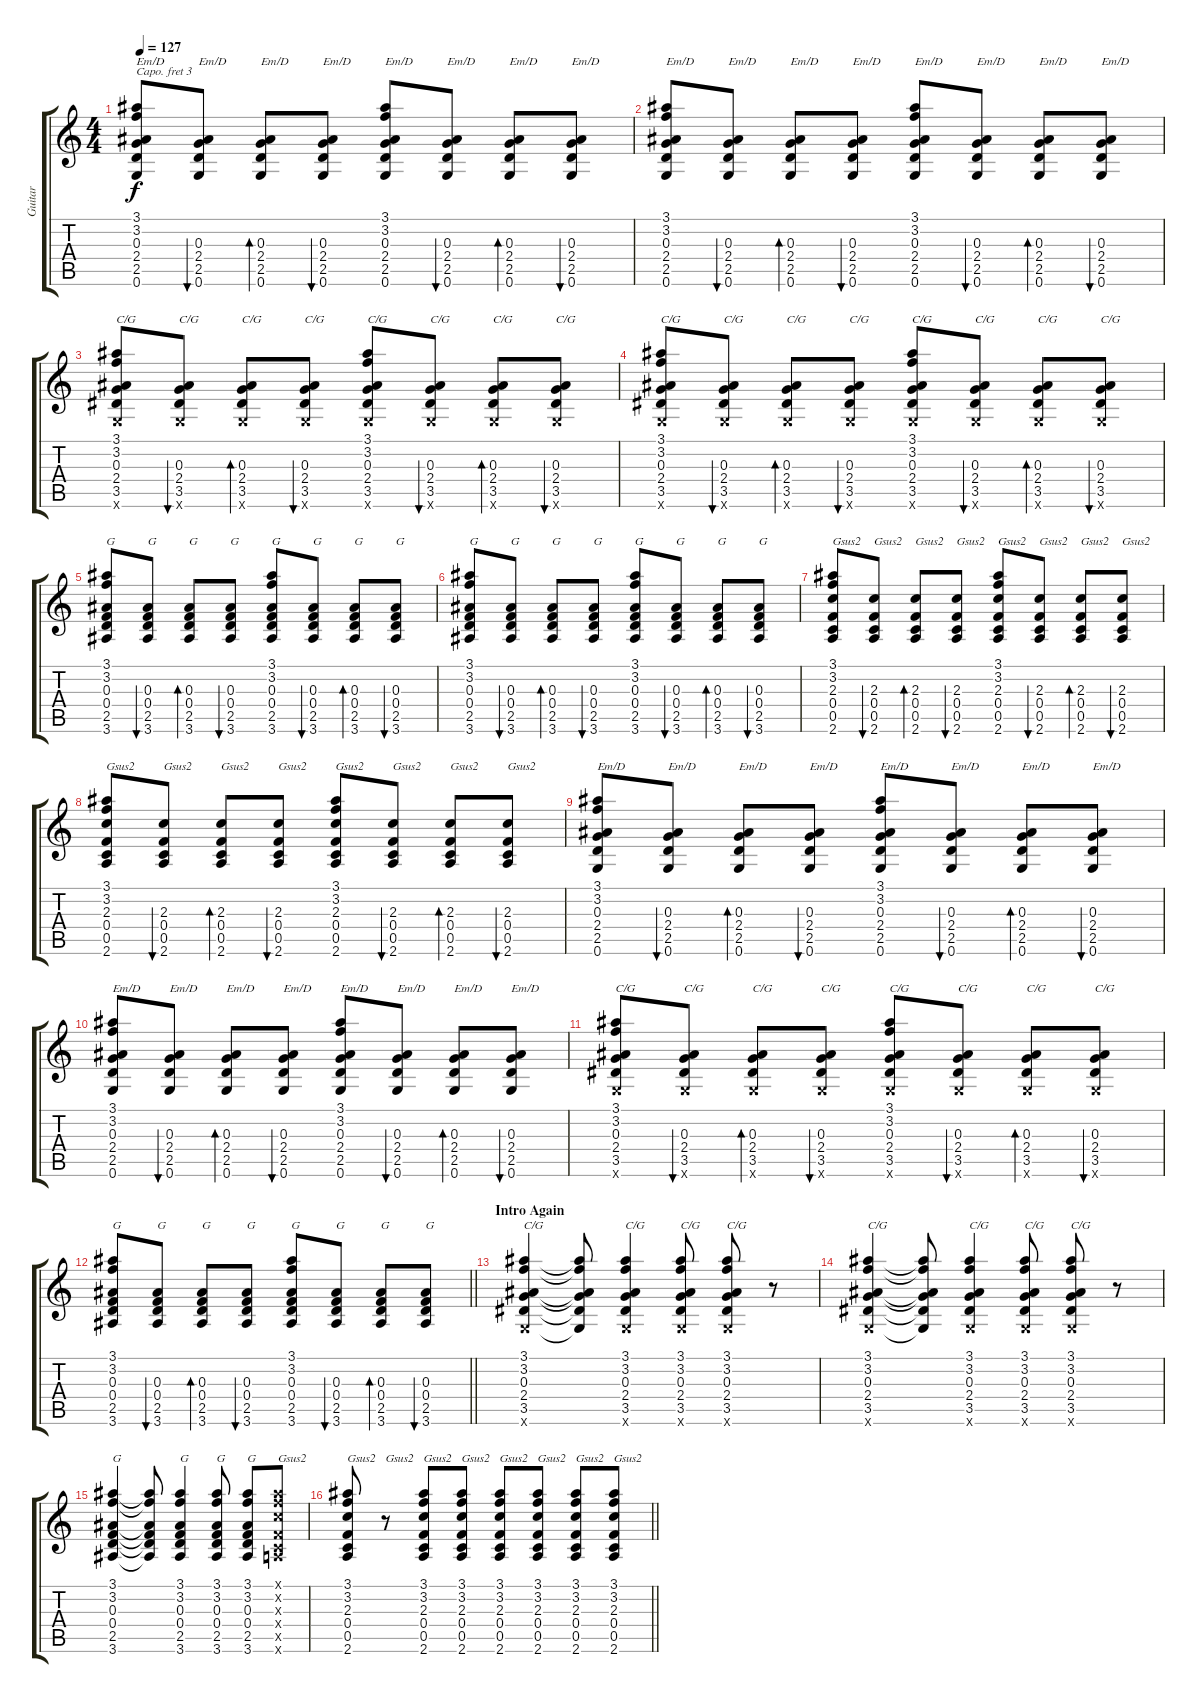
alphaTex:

\track ("Guitar" "Guitar") {instrument acousticguitarsteel}
\staff {score tabs}
\capo 3
\tuning (E4 B3 G3 D3 A2 E2) {hide}
\ts (4 4)
\tempo 127
\clef g2
\ks c
(3.1 3.2 0.3 2.4 2.5 0.6).8{txt "Em/D" dy f} (0.3 2.4 2.5 0.6).8{bu 60 txt "Em/D"} (0.3 2.4 2.5 0.6).8{bd 60 txt "Em/D"} (0.3 2.4 2.5 0.6).8{bu 60 txt "Em/D"} (3.1 3.2 0.3 2.4 2.5 0.6).8{txt "Em/D"} (0.3 2.4 2.5 0.6).8{bu 60 txt "Em/D"} (0.3 2.4 2.5 0.6).8{bd 60 txt "Em/D"} (0.3 2.4 2.5 0.6).8{bu 60 txt "Em/D"} |
(3.1 3.2 0.3 2.4 2.5 0.6).8{txt "Em/D"} (0.3 2.4 2.5 0.6).8{bu 60 txt "Em/D"} (0.3 2.4 2.5 0.6).8{bd 60 txt "Em/D"} (0.3 2.4 2.5 0.6).8{bu 60 txt "Em/D"} (3.1 3.2 0.3 2.4 2.5 0.6).8{txt "Em/D"} (0.3 2.4 2.5 0.6).8{bu 60 txt "Em/D"} (0.3 2.4 2.5 0.6).8{bd 60 txt "Em/D"} (0.3 2.4 2.5 0.6).8{bu 60 txt "Em/D"} |
(3.1 3.2 0.3 2.4 3.5 0.6{x}).8{txt "C/G"} (0.3 2.4 3.5 0.6{x}).8{bu 60 txt "C/G"} (0.3 2.4 3.5 0.6{x}).8{bd 60 txt "C/G"} (0.3 2.4 3.5 0.6{x}).8{bu 60 txt "C/G"} (3.1 3.2 0.3 2.4 3.5 0.6{x}).8{txt "C/G"} (0.3 2.4 3.5 0.6{x}).8{bu 60 txt "C/G"} (0.3 2.4 3.5 0.6{x}).8{bd 60 txt "C/G"} (0.3 2.4 3.5 0.6{x}).8{bu 60 txt "C/G"} |
(3.1 3.2 0.3 2.4 3.5 0.6{x}).8{txt "C/G"} (0.3 2.4 3.5 0.6{x}).8{bu 60 txt "C/G"} (0.3 2.4 3.5 0.6{x}).8{bd 60 txt "C/G"} (0.3 2.4 3.5 0.6{x}).8{bu 60 txt "C/G"} (3.1 3.2 0.3 2.4 3.5 0.6{x}).8{txt "C/G"} (0.3 2.4 3.5 0.6{x}).8{bu 60 txt "C/G"} (0.3 2.4 3.5 0.6{x}).8{bd 60 txt "C/G"} (0.3 2.4 3.5 0.6{x}).8{bu 60 txt "C/G"} |
(3.1 3.2 0.3 0.4 2.5 3.6).8{txt "G"} (0.3 0.4 2.5 3.6).8{bu 60 txt "G"} (0.3 0.4 2.5 3.6).8{bd 60 txt "G"} (0.3 0.4 2.5 3.6).8{bu 60 txt "G"} (3.1 3.2 0.3 0.4 2.5 3.6).8{txt "G"} (0.3 0.4 2.5 3.6).8{bu 60 txt "G"} (0.3 0.4 2.5 3.6).8{bd 60 txt "G"} (0.3 0.4 2.5 3.6).8{bu 60 txt "G"} |
(3.1 3.2 0.3 0.4 2.5 3.6).8{txt "G"} (0.3 0.4 2.5 3.6).8{bu 60 txt "G"} (0.3 0.4 2.5 3.6).8{bd 60 txt "G"} (0.3 0.4 2.5 3.6).8{bu 60 txt "G"} (3.1 3.2 0.3 0.4 2.5 3.6).8{txt "G"} (0.3 0.4 2.5 3.6).8{bu 60 txt "G"} (0.3 0.4 2.5 3.6).8{bd 60 txt "G"} (0.3 0.4 2.5 3.6).8{bu 60 txt "G"} |
(3.1 3.2 2.3 0.4 0.5 2.6).8{txt "Gsus2"} (2.3 0.4 0.5 2.6).8{bu 60 txt "Gsus2"} (2.3 0.4 0.5 2.6).8{bd 60 txt "Gsus2"} (2.3 0.4 0.5 2.6).8{bu 60 txt "Gsus2"} (3.1 3.2 2.3 0.4 0.5 2.6).8{txt "Gsus2"} (2.3 0.4 0.5 2.6).8{bu 60 txt "Gsus2"} (2.3 0.4 0.5 2.6).8{bd 60 txt "Gsus2"} (2.3 0.4 0.5 2.6).8{bu 60 txt "Gsus2"} |
(3.1 3.2 2.3 0.4 0.5 2.6).8{txt "Gsus2"} (2.3 0.4 0.5 2.6).8{bu 60 txt "Gsus2"} (2.3 0.4 0.5 2.6).8{bd 60 txt "Gsus2"} (2.3 0.4 0.5 2.6).8{bu 60 txt "Gsus2"} (3.1 3.2 2.3 0.4 0.5 2.6).8{txt "Gsus2"} (2.3 0.4 0.5 2.6).8{bu 60 txt "Gsus2"} (2.3 0.4 0.5 2.6).8{bd 60 txt "Gsus2"} (2.3 0.4 0.5 2.6).8{bu 60 txt "Gsus2"} |
(3.1 3.2 0.3 2.4 2.5 0.6).8{txt "Em/D"} (0.3 2.4 2.5 0.6).8{bu 60 txt "Em/D"} (0.3 2.4 2.5 0.6).8{bd 60 txt "Em/D"} (0.3 2.4 2.5 0.6).8{bu 60 txt "Em/D"} (3.1 3.2 0.3 2.4 2.5 0.6).8{txt "Em/D"} (0.3 2.4 2.5 0.6).8{bu 60 txt "Em/D"} (0.3 2.4 2.5 0.6).8{bd 60 txt "Em/D"} (0.3 2.4 2.5 0.6).8{bu 60 txt "Em/D"} |
(3.1 3.2 0.3 2.4 2.5 0.6).8{txt "Em/D"} (0.3 2.4 2.5 0.6).8{bu 60 txt "Em/D"} (0.3 2.4 2.5 0.6).8{bd 60 txt "Em/D"} (0.3 2.4 2.5 0.6).8{bu 60 txt "Em/D"} (3.1 3.2 0.3 2.4 2.5 0.6).8{txt "Em/D"} (0.3 2.4 2.5 0.6).8{bu 60 txt "Em/D"} (0.3 2.4 2.5 0.6).8{bd 60 txt "Em/D"} (0.3 2.4 2.5 0.6).8{bu 60 txt "Em/D"} |
(3.1 3.2 0.3 2.4 3.5 0.6{x}).8{txt "C/G"} (0.3 2.4 3.5 0.6{x}).8{bu 60 txt "C/G"} (0.3 2.4 3.5 0.6{x}).8{bd 60 txt "C/G"} (0.3 2.4 3.5 0.6{x}).8{bu 60 txt "C/G"} (3.1 3.2 0.3 2.4 3.5 0.6{x}).8{txt "C/G"} (0.3 2.4 3.5 0.6{x}).8{bu 60 txt "C/G"} (0.3 2.4 3.5 0.6{x}).8{bd 60 txt "C/G"} (0.3 2.4 3.5 0.6{x}).8{bu 60 txt "C/G"} |
\barLineRight lightlight
(3.1 3.2 0.3 0.4 2.5 3.6).8{txt "G"} (0.3 0.4 2.5 3.6).8{bu 60 txt "G"} (0.3 0.4 2.5 3.6).8{bd 60 txt "G"} (0.3 0.4 2.5 3.6).8{bu 60 txt "G"} (3.1 3.2 0.3 0.4 2.5 3.6).8{txt "G"} (0.3 0.4 2.5 3.6).8{bu 60 txt "G"} (0.3 0.4 2.5 3.6).8{bd 60 txt "G"} (0.3 0.4 2.5 3.6).8{bu 60 txt "G"} |
\section ("" "Intro Again")
(3.1 3.2 0.3 2.4 3.5 0.6{x}).4{txt "C/G"} (3.1{t} 3.2{t} 0.3{t} 2.4{t} 3.5{t} 0.6{t}).8 (3.1 3.2 0.3 2.4 3.5 0.6{x}).4{txt "C/G"} (3.1 3.2 0.3 2.4 3.5 0.6{x}).8{txt "C/G"} (3.1 3.2 0.3 2.4 3.5 0.6{x}).8{txt "C/G"} r.8 |
(3.1 3.2 0.3 2.4 3.5 0.6{x}).4{txt "C/G"} (3.1{t} 3.2{t} 0.3{t} 2.4{t} 3.5{t} 0.6{t}).8 (3.1 3.2 0.3 2.4 3.5 0.6{x}).4{txt "C/G"} (3.1 3.2 0.3 2.4 3.5 0.6{x}).8{txt "C/G"} (3.1 3.2 0.3 2.4 3.5 0.6{x}).8{txt "C/G"} r.8 |
(3.1 3.2 0.3 0.4 2.5 3.6).4{txt "G"} (3.1{t} 3.2{t} 0.3{t} 0.4{t} 2.5{t} 3.6{t}).8 (3.1 3.2 0.3 0.4 2.5 3.6).4{txt "G"} (3.1 3.2 0.3 0.4 2.5 3.6).8{txt "G"} (3.1 3.2 0.3 0.4 2.5 3.6).8{txt "G"} (3.1{x} 3.2{x} 2.3{x} 0.4{x} 0.5{x} 2.6{x}).8{txt "Gsus2"} |
\barLineRight lightlight
(3.1 3.2 2.3 0.4 0.5 2.6).8{txt "Gsus2"} r.8{txt "Gsus2" volume 5} (3.1 3.2 2.3 0.4 0.5 2.6).8{txt "Gsus2" volume 10} (3.1 3.2 2.3 0.4 0.5 2.6).8{txt "Gsus2"} (3.1 3.2 2.3 0.4 0.5 2.6).8{txt "Gsus2"} (3.1 3.2 2.3 0.4 0.5 2.6).8{txt "Gsus2"} (3.1 3.2 2.3 0.4 0.5 2.6).8{txt "Gsus2"} (3.1 3.2 2.3 0.4 0.5 2.6).8{txt "Gsus2"}
